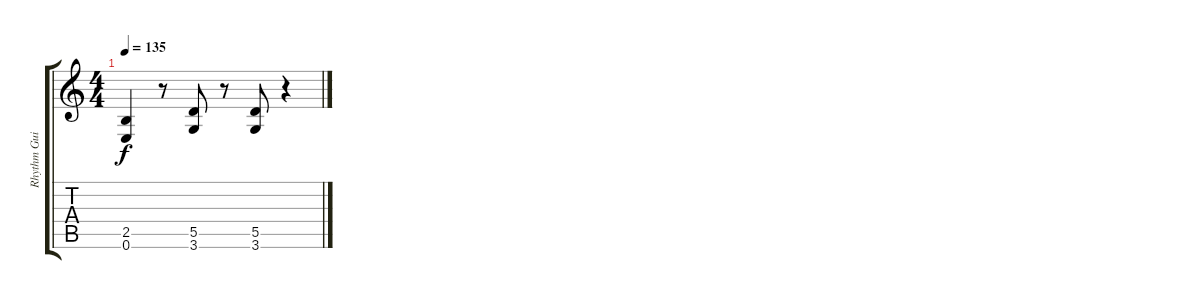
\track ("Rhythm Guitar" "Rhythm Gui") {instrument distortionguitar}
\staff {score tabs}
\tuning (E4 B3 G3 D3 A2 E2) {hide}
\ts (4 4)
\tempo 135
\clef g2
\ks c
(2.5{t} 0.6{t}).4{dy f} r.8 (5.5 3.6).8 r.8 (5.5 3.6).8 r.4
